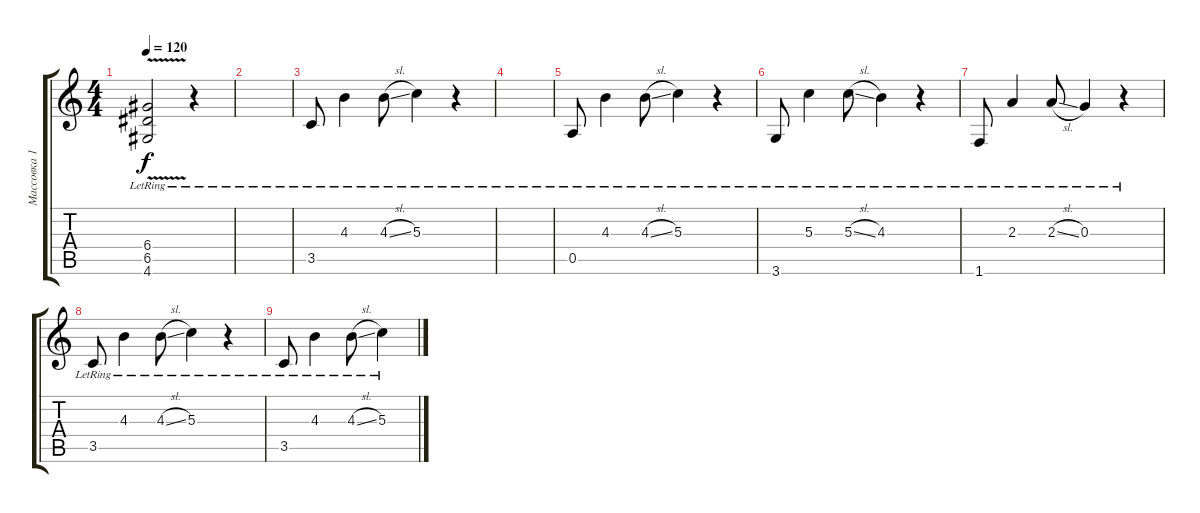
\track ("Массовка 1" "Массовка 1") {instrument electricguitarclean}
\staff {score tabs}
\tuning (E4 B3 G3 D3 A2 E2) {hide}
\ts (4 4)
\tempo 120
\clef g2
\ks c
(6.4{v lr} 6.5{v lr} 4.6{lr}).2{dy f} r.4 |
|
3.5{lr}.8 4.3{lr}.4 4.3{sl lr}.8 5.3{lr}.4 r.4 |
|
0.5{lr}.8 4.3{lr}.4 4.3{sl lr}.8 5.3{lr}.4 r.4 |
3.6{lr}.8 5.3{lr}.4 5.3{sl lr}.8 4.3{lr}.4 r.4 |
1.6{lr}.8 2.3{lr}.4 2.3{sl lr}.8 0.3{lr}.4 r.4 |
3.5{lr}.8 4.3{lr}.4 4.3{sl lr}.8 5.3{lr}.4 r.4 |
3.5{lr}.8 4.3{lr}.4 4.3{sl lr}.8 5.3{lr}.4
